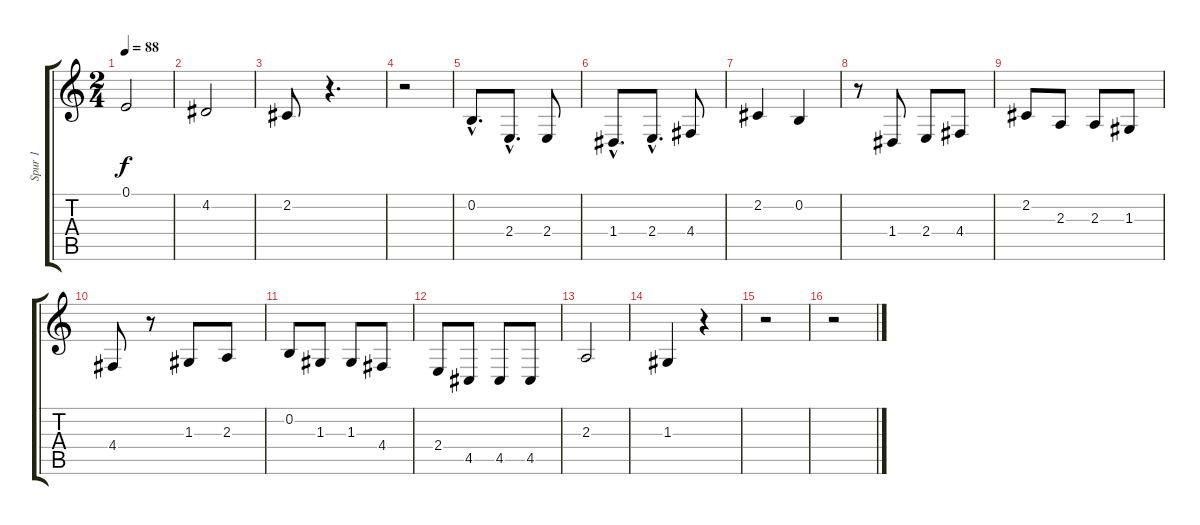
\track ("Spur 1" "Spur 1") {instrument baritonesax}
\staff {score tabs}
\tuning (E4 B3 G3 D3 A2 E2) {hide}
\ts (2 4)
\tempo 88
\clef g2
\ks c
0.1.2{dy f} |
4.2.2 |
2.2.8 r.4{d} |
r.2 |
0.2{hac}.8{d} 2.4{hac}.8{d} 2.4.8 |
1.4{hac}.8{d} 2.4{hac}.8{d} 4.4.8 |
2.2.4 0.2.4 |
r.8 1.4.8 2.4.8 4.4.8 |
2.2.8 2.3.8 2.3.8 1.3.8 |
4.4.8 r.8 1.3.8 2.3.8 |
0.2.8 1.3.8 1.3.8 4.4.8 |
2.4.8 4.5.8 4.5.8 4.5.8 |
2.3.2 |
1.3.4 r.4 |
r.2 |
r.2
